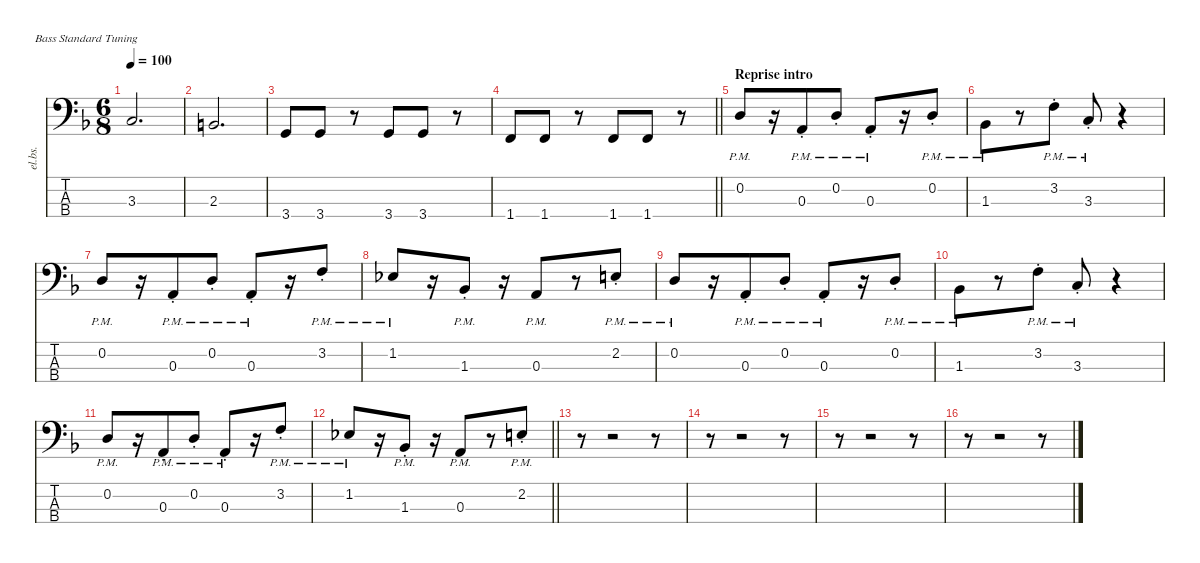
\defaultSystemsLayout 4
\hideDynamics
\bracketExtendMode nobrackets
\otherSystemsTrackNameOrientation horizontal
\track ("Basse" "el.bs.") {instrument electricbassfinger}
\staff {score tabs}
\tuning (G2 D2 A1 E1)
\ts (6 8)
\tempo 100
\clef f4
\ks dminor
3.3{acc forcenatural}.2{d dy f} |
2.3{acc forcenatural}.2{d} |
3.4{acc forcenatural}.8 3.4{acc forcenatural}.8 r.8 3.4{acc forcenatural}.8 3.4{acc forcenatural}.8 r.8 |
\barLineRight lightlight
1.4{acc forcenatural}.8 1.4{acc forcenatural}.8 r.8 1.4{acc forcenatural}.8 1.4{acc forcenatural}.8 r.8 |
\section ("" "Reprise intro")
0.2{pm acc forcenatural}.8 r.16 0.3{pm st acc forcenatural}.8 0.2{pm st acc forcenatural}.8 0.3{pm st acc forcenatural}.8 r.16 0.2{pm st acc forcenatural}.8 |
1.3{pm acc b}.8 r.8 3.2{pm st acc forcenatural}.8 3.3{pm st acc forcenatural}.8 r.4 |
0.2{pm acc forcenatural}.8 r.16 0.3{pm st acc forcenatural}.8 0.2{pm st acc forcenatural}.8 0.3{pm st acc forcenatural}.8 r.16 3.2{pm st acc forcenatural}.8 |
1.2{pm acc b}.8 r.16 1.3{pm st acc b}.8 r.16 0.3{pm acc forcenatural}.8 r.8 2.2{pm st acc forcenatural}.8 |
0.2{pm acc forcenatural}.8 r.16 0.3{pm st acc forcenatural}.8 0.2{pm st acc forcenatural}.8 0.3{pm st acc forcenatural}.8 r.16 0.2{pm st acc forcenatural}.8 |
1.3{pm acc b}.8 r.8 3.2{pm st acc forcenatural}.8 3.3{pm st acc forcenatural}.8 r.4 |
0.2{pm acc forcenatural}.8 r.16 0.3{pm st acc forcenatural}.8 0.2{pm st acc forcenatural}.8 0.3{pm st acc forcenatural}.8 r.16 3.2{pm st acc forcenatural}.8 |
\barLineRight lightlight
1.2{pm acc b}.8 r.16 1.3{pm st acc b}.8 r.16 0.3{pm acc forcenatural}.8 r.8 2.2{pm st acc forcenatural}.8 |
r.8 r.2 r.8 |
r.8 r.2 r.8 |
r.8 r.2 r.8 |
r.8 r.2 r.8
